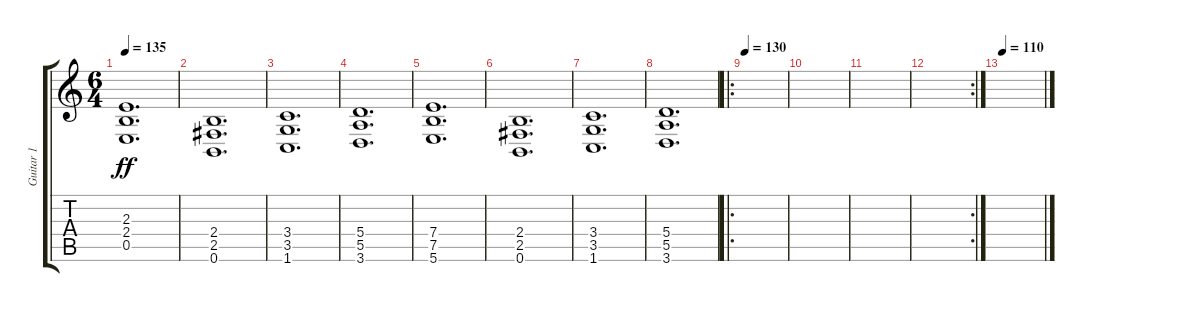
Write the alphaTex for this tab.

\track ("Guitar 1" "Guitar 1") {instrument distortionguitar}
\staff {score tabs}
\tuning (B3 Gb3 D3 A2 E2 B1) {hide}
\ts (6 4)
\tempo 135
\clef g2
\ks c
(2.3 2.4 0.5).1{d dy ff volume 15} |
(2.4 2.5 0.6).1{d} |
(3.4 3.5 1.6).1{d} |
(5.4 5.5 3.6).1{d} |
(7.4 7.5 5.6).1{d} |
(2.4 2.5 0.6).1{d} |
(3.4 3.5 1.6).1{d} |
(5.4 5.5 3.6).1{d} |
\ro
\tempo 130
|
|
|
\rc 2
|
\tempo 110
